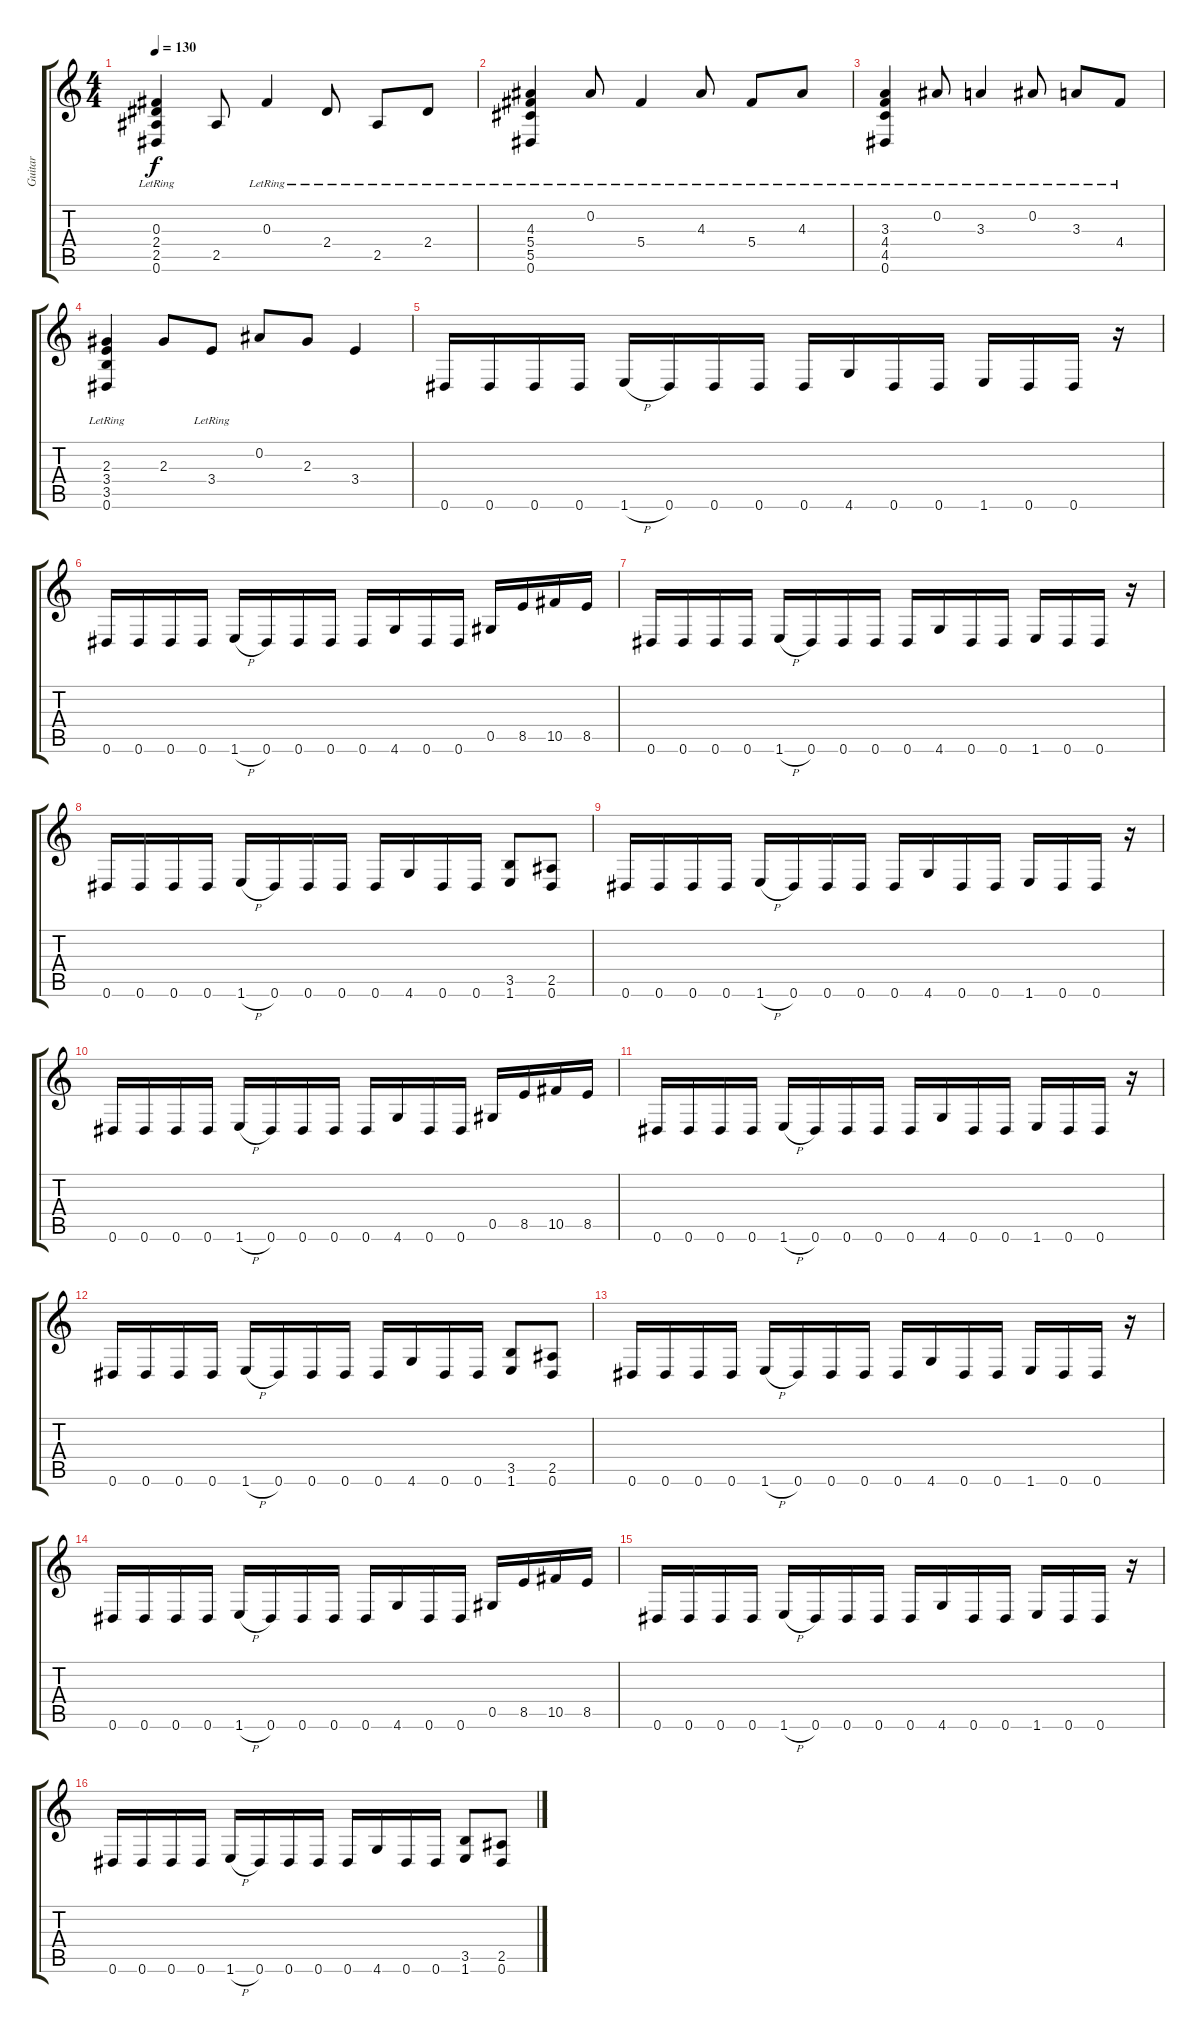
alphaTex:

\track ("Guitar" "Guitar") {instrument overdrivenguitar}
\staff {score tabs}
\tuning (Eb4 Bb3 Gb3 Db3 Ab2 Eb2) {hide}
\ts (4 4)
\tempo 130
\clef g2
\ks c
(0.3{lr} 2.4{lr} 2.5{lr} 0.6{lr}).4{dy f} 2.5.8 0.3{lr}.4 2.4{lr}.8 2.5{lr}.8 2.4{lr}.8 |
(4.3{lr} 5.4{lr} 5.5{lr} 0.6{lr}).4 0.2{lr}.8 5.4{lr}.4 4.3{lr}.8 5.4{lr}.8 4.3{lr}.8 |
(3.3{lr} 4.4{lr} 4.5{lr} 0.6{lr}).4 0.2{lr}.8 3.3{lr}.4 0.2{lr}.8 3.3{lr}.8 4.4{lr}.8 |
(2.3{lr} 3.4{lr} 3.5{lr} 0.6{lr}).4 2.3.8 3.4{lr}.8 0.2.8 2.3.8 3.4.4 |
0.6.16 0.6.16 0.6.16 0.6.16 1.6{h}.16 0.6.16 0.6.16 0.6.16 0.6.16 4.6.16 0.6.16 0.6.16 1.6.16 0.6.16 0.6.16 r.16 |
0.6.16 0.6.16 0.6.16 0.6.16 1.6{h}.16 0.6.16 0.6.16 0.6.16 0.6.16 4.6.16 0.6.16 0.6.16 0.5.16 8.5.16 10.5.16 8.5.16 |
0.6.16 0.6.16 0.6.16 0.6.16 1.6{h}.16 0.6.16 0.6.16 0.6.16 0.6.16 4.6.16 0.6.16 0.6.16 1.6.16 0.6.16 0.6.16 r.16 |
0.6.16 0.6.16 0.6.16 0.6.16 1.6{h}.16 0.6.16 0.6.16 0.6.16 0.6.16 4.6.16 0.6.16 0.6.16 (3.5 1.6).8 (2.5 0.6).8 |
0.6.16 0.6.16 0.6.16 0.6.16 1.6{h}.16 0.6.16 0.6.16 0.6.16 0.6.16 4.6.16 0.6.16 0.6.16 1.6.16 0.6.16 0.6.16 r.16 |
0.6.16 0.6.16 0.6.16 0.6.16 1.6{h}.16 0.6.16 0.6.16 0.6.16 0.6.16 4.6.16 0.6.16 0.6.16 0.5.16 8.5.16 10.5.16 8.5.16 |
0.6.16 0.6.16 0.6.16 0.6.16 1.6{h}.16 0.6.16 0.6.16 0.6.16 0.6.16 4.6.16 0.6.16 0.6.16 1.6.16 0.6.16 0.6.16 r.16 |
0.6.16 0.6.16 0.6.16 0.6.16 1.6{h}.16 0.6.16 0.6.16 0.6.16 0.6.16 4.6.16 0.6.16 0.6.16 (3.5 1.6).8 (2.5 0.6).8 |
0.6.16 0.6.16 0.6.16 0.6.16 1.6{h}.16 0.6.16 0.6.16 0.6.16 0.6.16 4.6.16 0.6.16 0.6.16 1.6.16 0.6.16 0.6.16 r.16 |
0.6.16 0.6.16 0.6.16 0.6.16 1.6{h}.16 0.6.16 0.6.16 0.6.16 0.6.16 4.6.16 0.6.16 0.6.16 0.5.16 8.5.16 10.5.16 8.5.16 |
0.6.16 0.6.16 0.6.16 0.6.16 1.6{h}.16 0.6.16 0.6.16 0.6.16 0.6.16 4.6.16 0.6.16 0.6.16 1.6.16 0.6.16 0.6.16 r.16 |
0.6.16 0.6.16 0.6.16 0.6.16 1.6{h}.16 0.6.16 0.6.16 0.6.16 0.6.16 4.6.16 0.6.16 0.6.16 (3.5 1.6).8 (2.5 0.6).8
